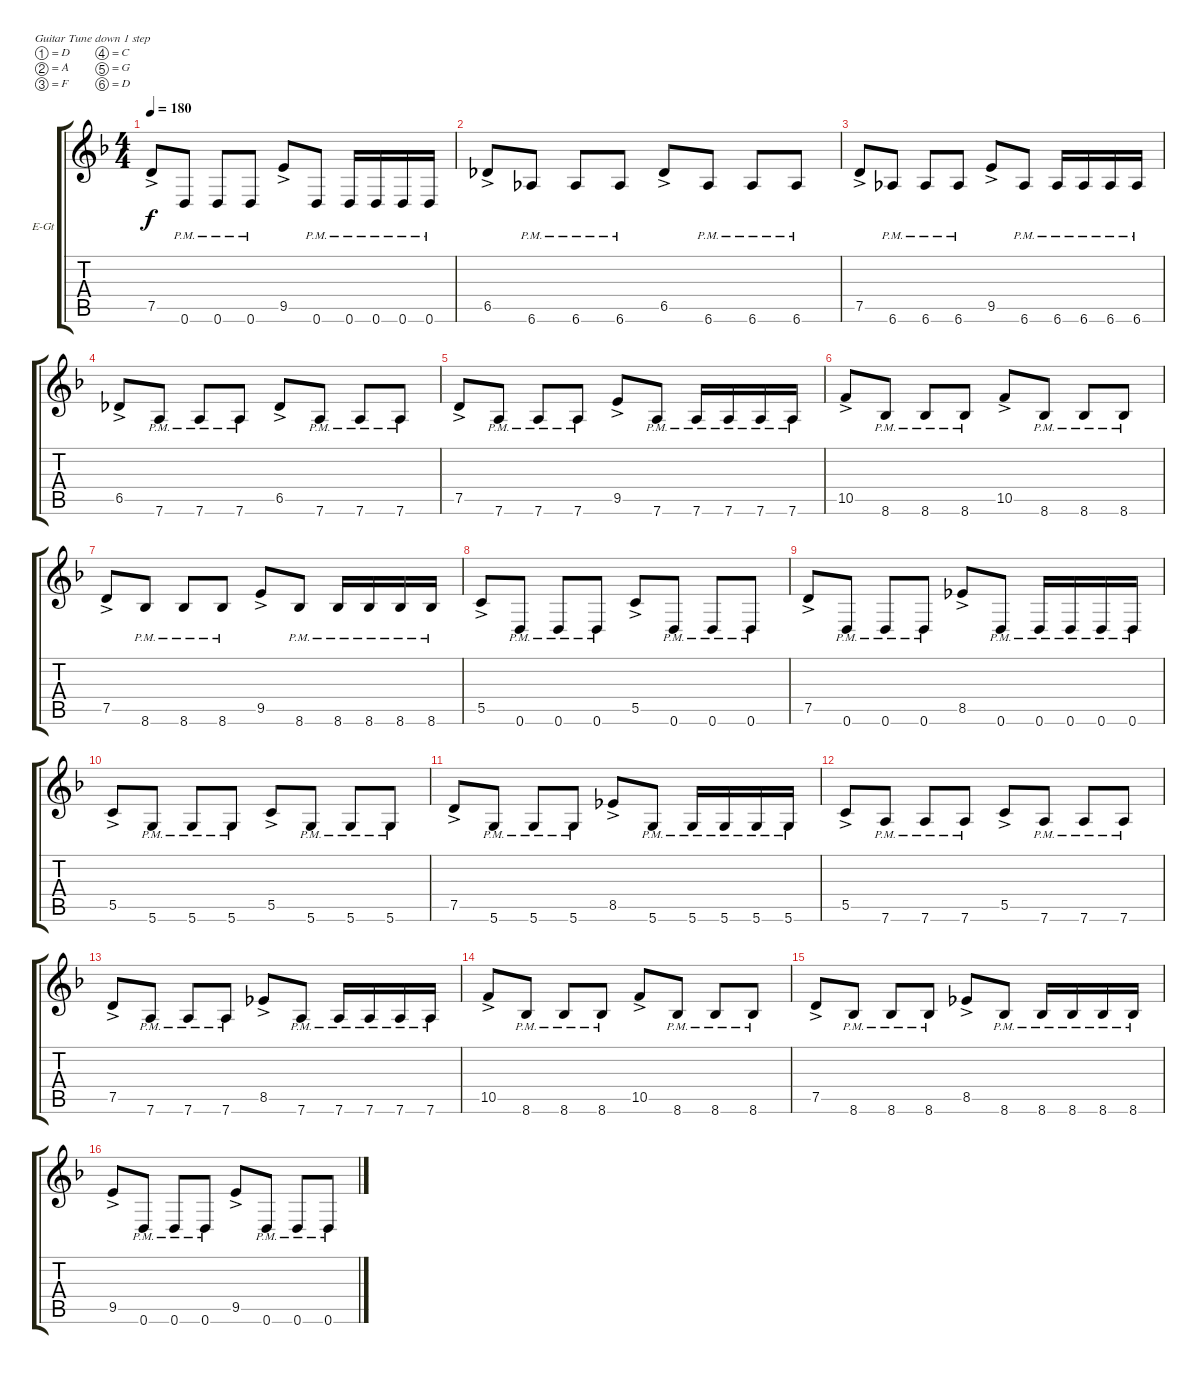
\bracketExtendMode groupsimilarinstruments
\firstSystemTrackNameOrientation horizontal
\otherSystemsTrackNameOrientation horizontal
\track ("Guitar 1" "E-Gt") {instrument overdrivenguitar}
\staff {score tabs}
\tuning (D4 A3 F3 C3 G2 D2)
\ts (4 4)
\tempo 180
\clef g2
\ks dminor
7.5{ac}.8{dy f} 0.6{pm}.8 0.6{pm}.8 0.6{pm}.8 9.5{ac}.8 0.6{pm}.8 0.6{pm}.16 0.6{pm}.16 0.6{pm}.16 0.6{pm}.16 |
6.5{ac}.8 6.6{pm}.8 6.6{pm}.8 6.6{pm}.8 6.5{ac}.8 6.6{pm}.8 6.6{pm}.8 6.6{pm}.8 |
7.5{ac}.8 6.6{pm}.8 6.6{pm}.8 6.6{pm}.8 9.5{ac}.8 6.6{pm}.8 6.6{pm}.16 6.6{pm}.16 6.6{pm}.16 6.6{pm}.16 |
6.5{ac}.8 7.6{pm}.8 7.6{pm}.8 7.6{pm}.8 6.5{ac}.8 7.6{pm}.8 7.6{pm}.8 7.6{pm}.8 |
7.5{ac}.8 7.6{pm}.8 7.6{pm}.8 7.6{pm}.8 9.5{ac}.8 7.6{pm}.8 7.6{pm}.16 7.6{pm}.16 7.6{pm}.16 7.6{pm}.16 |
10.5{ac}.8 8.6{pm}.8 8.6{pm}.8 8.6{pm}.8 10.5{ac}.8 8.6{pm}.8 8.6{pm}.8 8.6{pm}.8 |
7.5{ac}.8 8.6{pm}.8 8.6{pm}.8 8.6{pm}.8 9.5{ac}.8 8.6{pm}.8 8.6{pm}.16 8.6{pm}.16 8.6{pm}.16 8.6{pm}.16 |
5.5{ac}.8 0.6{pm}.8 0.6{pm}.8 0.6{pm}.8 5.5{ac}.8 0.6{pm}.8 0.6{pm}.8 0.6{pm}.8 |
7.5{ac}.8 0.6{pm}.8 0.6{pm}.8 0.6{pm}.8 8.5{ac}.8 0.6{pm}.8 0.6{pm}.16 0.6{pm}.16 0.6{pm}.16 0.6{pm}.16 |
5.5{ac}.8 5.6{pm}.8 5.6{pm}.8 5.6{pm}.8 5.5{ac}.8 5.6{pm}.8 5.6{pm}.8 5.6{pm}.8 |
7.5{ac}.8 5.6{pm}.8 5.6{pm}.8 5.6{pm}.8 8.5{ac}.8 5.6{pm}.8 5.6{pm}.16 5.6{pm}.16 5.6{pm}.16 5.6{pm}.16 |
5.5{ac}.8 7.6{pm}.8 7.6{pm}.8 7.6{pm}.8 5.5{ac}.8 7.6{pm}.8 7.6{pm}.8 7.6{pm}.8 |
7.5{ac}.8 7.6{pm}.8 7.6{pm}.8 7.6{pm}.8 8.5{ac}.8 7.6{pm}.8 7.6{pm}.16 7.6{pm}.16 7.6{pm}.16 7.6{pm}.16 |
10.5{ac}.8 8.6{pm}.8 8.6{pm}.8 8.6{pm}.8 10.5{ac}.8 8.6{pm}.8 8.6{pm}.8 8.6{pm}.8 |
7.5{ac}.8 8.6{pm}.8 8.6{pm}.8 8.6{pm}.8 8.5{ac}.8 8.6{pm}.8 8.6{pm}.16 8.6{pm}.16 8.6{pm}.16 8.6{pm}.16 |
9.5{ac}.8 0.6{pm}.8 0.6{pm}.8 0.6{pm}.8 9.5{ac}.8 0.6{pm}.8 0.6{pm}.8 0.6{pm}.8
